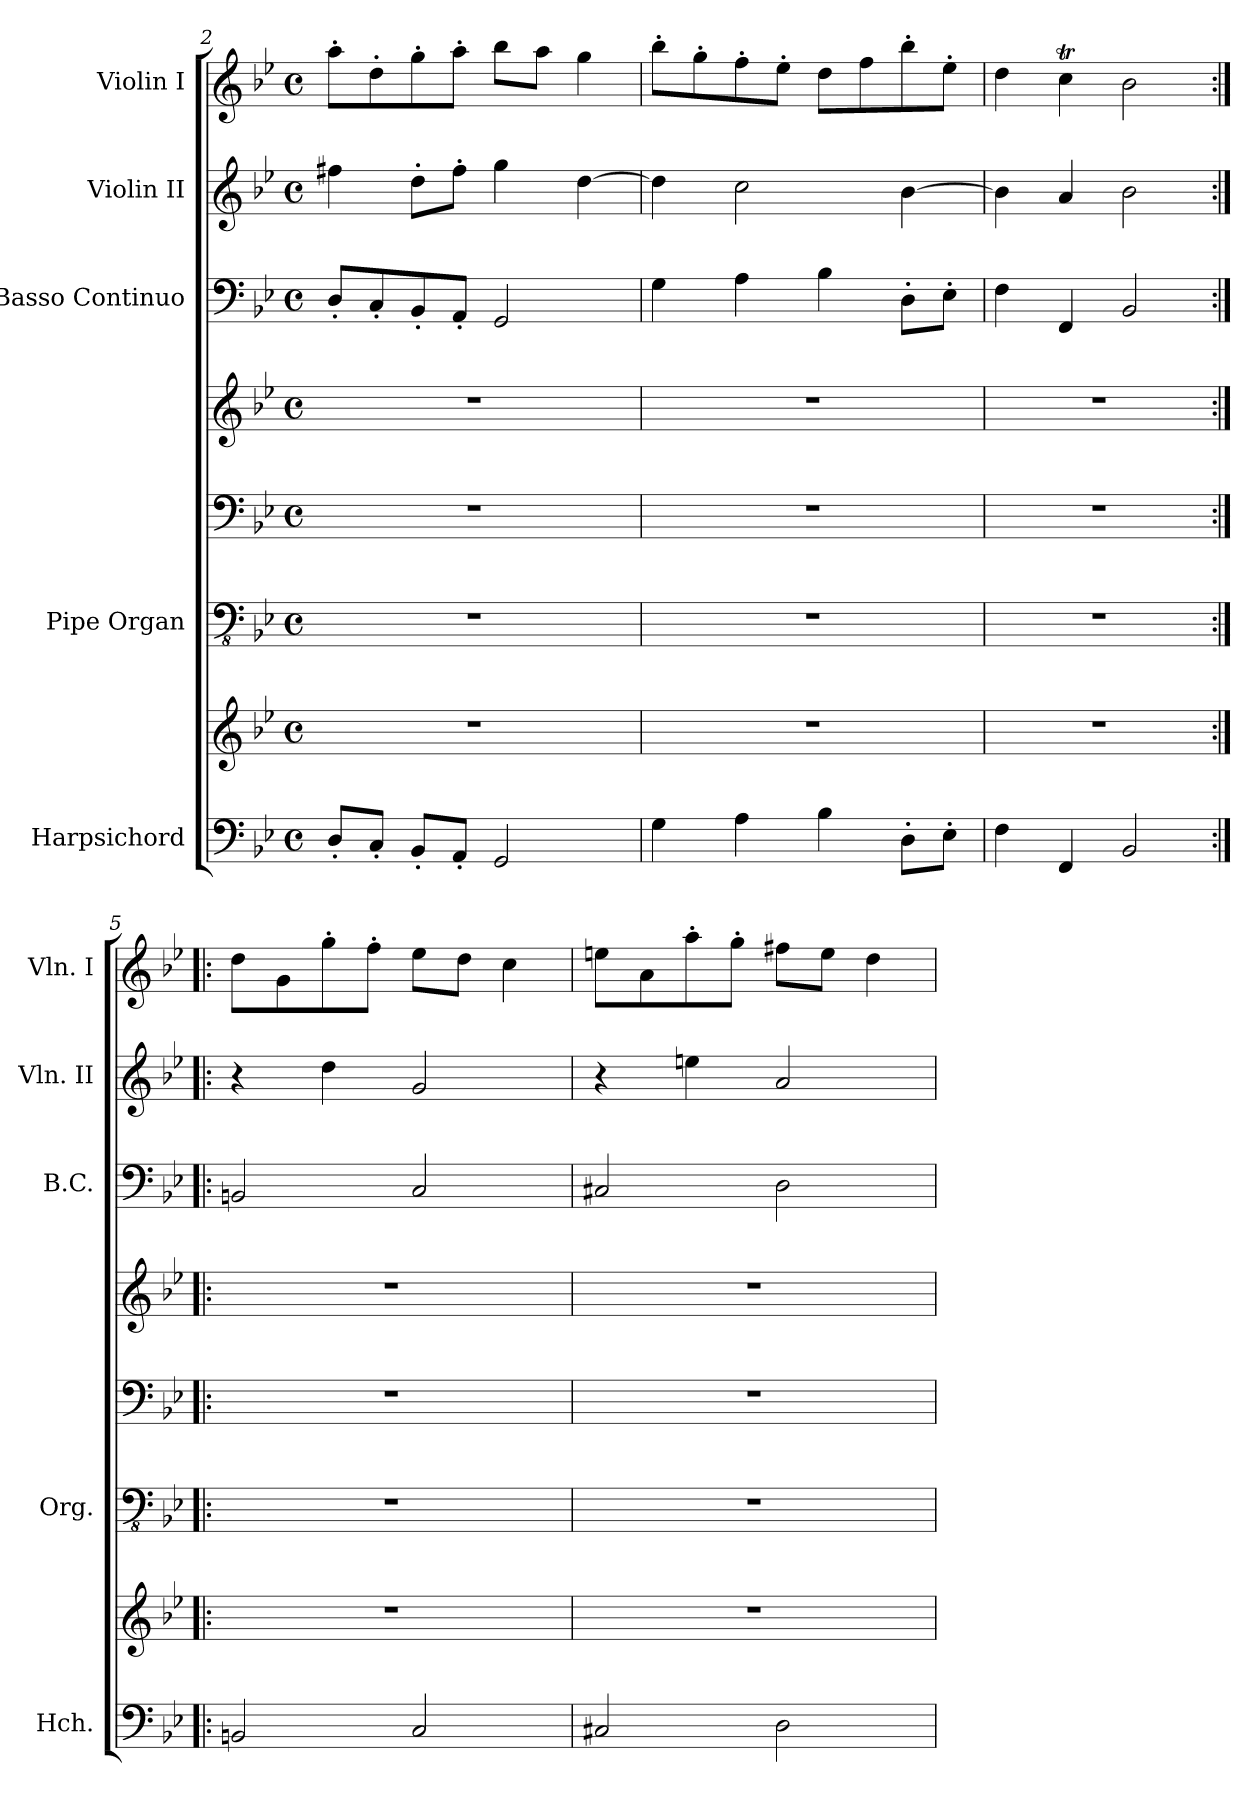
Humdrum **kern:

**kern	**kern	**kern	**kern	**kern	**kern	**kern	**kern
*part5	*part5	*part4	*part4	*part4	*part3	*part2	*part1
*staff8	*staff7	*staff6	*staff5	*staff4	*staff3	*staff2	*staff1
*I"Harpsichord	*	*I"Pipe Organ	*	*	*I"Basso Continuo	*I"Violin II	*I"Violin I
*I'Hch.	*	*I'Org.	*	*	*I'B.C.	*I'Vln. II	*I'Vln. I
*clefF4	*clefG2	*clefFv4	*clefF4	*clefG2	*clefF4	*clefG2	*clefG2
*k[b-e-]	*k[b-e-]	*k[b-e-]	*k[b-e-]	*k[b-e-]	*k[b-e-]	*k[b-e-]	*k[b-e-]
*M4/4	*M4/4	*M4/4	*M4/4	*M4/4	*M4/4	*M4/4	*M4/4
*met(c)	*met(c)	*met(c)	*met(c)	*met(c)	*met(c)	*met(c)	*met(c)
=2	=2	=2	=2	=2	=2	=2	=2
8D'/L	1r	1r	1r	1r	8D'/L	4ff#X\	8aa'\L
8C'/J	.	.	.	.	8C'/	.	8dd'\
8BB-'/L	.	.	.	.	8BB-'/	8dd'\L	8gg'\
8AA'/J	.	.	.	.	8AA'/J	8ff#'\J	8aa'\J
2GG/	.	.	.	.	2GG/	4gg\	8bb-\L
.	.	.	.	.	.	.	8aa\J
.	.	.	.	.	.	[4dd\	4gg\
=3	=3	=3	=3	=3	=3	=3	=3
4G\	1r	1r	1r	1r	4G\	4dd\]	8bb-'\L
.	.	.	.	.	.	.	8gg'\
4A\	.	.	.	.	4A\	2cc\	8ff'\
.	.	.	.	.	.	.	8ee-'\J
4B-\	.	.	.	.	4B-\	.	8dd\L
.	.	.	.	.	.	.	8ff\
8D'\L	.	.	.	.	8D'\L	[4b-\	8bb-'\
8E-'\J	.	.	.	.	8E-'\J	.	8ee-'\J
=4	=4	=4	=4	=4	=4	=4	=4
4F\	1r	1r	1r	1r	4F\	4b-\]	4dd\
4FF/	.	.	.	.	4FF/	4a/	4ccT\
2BB-/	.	.	.	.	2BB-/	2b-\	2b-\
=5:|!|:	=5:|!|:	=5:|!|:	=5:|!|:	=5:|!|:	=5:|!|:	=5:|!|:	=5:|!|:
2BBn/	1r	1r	1r	1r	2BBn/	4r	8dd\L
.	.	.	.	.	.	.	8g\
.	.	.	.	.	.	4dd\	8gg'\
.	.	.	.	.	.	.	8ff'\J
2C/	.	.	.	.	2C/	2g/	8ee-\L
.	.	.	.	.	.	.	8dd\J
.	.	.	.	.	.	.	4cc\
!!LO:LB:g=z
=6	=6	=6	=6	=6	=6	=6	=6
2C#X/	1r	1r	1r	1r	2C#X/	4r	8een\L
.	.	.	.	.	.	.	8a\
.	.	.	.	.	.	4een\	8aa'\
.	.	.	.	.	.	.	8gg'\J
2D\	.	.	.	.	2D\	2a/	8ff#X\L
.	.	.	.	.	.	.	8ee\J
.	.	.	.	.	.	.	4dd\
=	=	=	=	=	=	=	=
*-	*-	*-	*-	*-	*-	*-	*-
